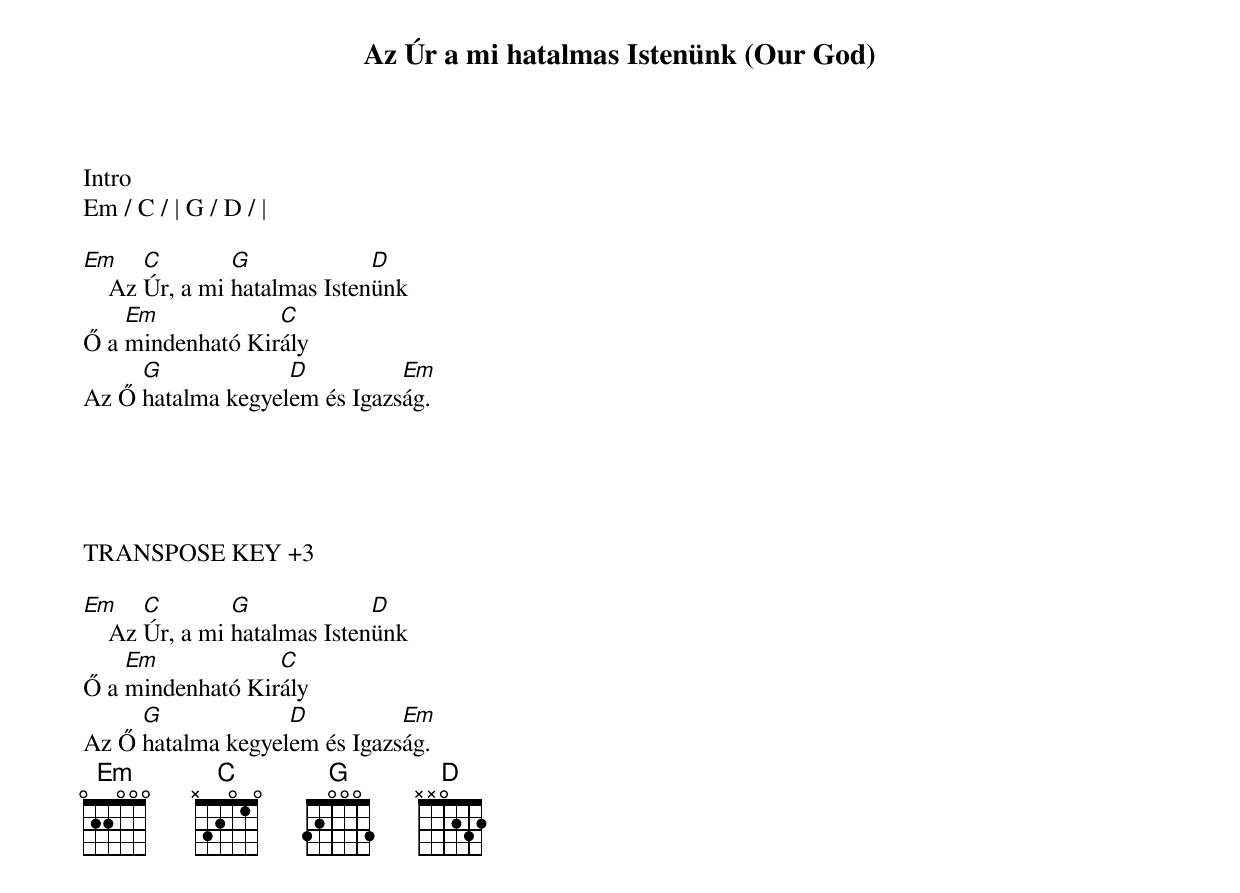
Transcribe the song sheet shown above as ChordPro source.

{title: Az Úr a mi hatalmas Istenünk (Our God)}
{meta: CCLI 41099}
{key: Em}
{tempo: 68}
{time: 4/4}
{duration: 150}



Intro
Em / C / | G / D / |

[Em]    Az [C]Úr, a mi [G]hatalmas Isten[D]ünk
Ő a [Em]mindenható Kir[C]ály
Az Ő [G]hatalma kegyel[D]em és Igazs[Em]ág.





TRANSPOSE KEY +3

[Em]    Az [C]Úr, a mi [G]hatalmas Isten[D]ünk
Ő a [Em]mindenható Kir[C]ály
Az Ő [G]hatalma kegyel[D]em és Igazs[Em]ág.
